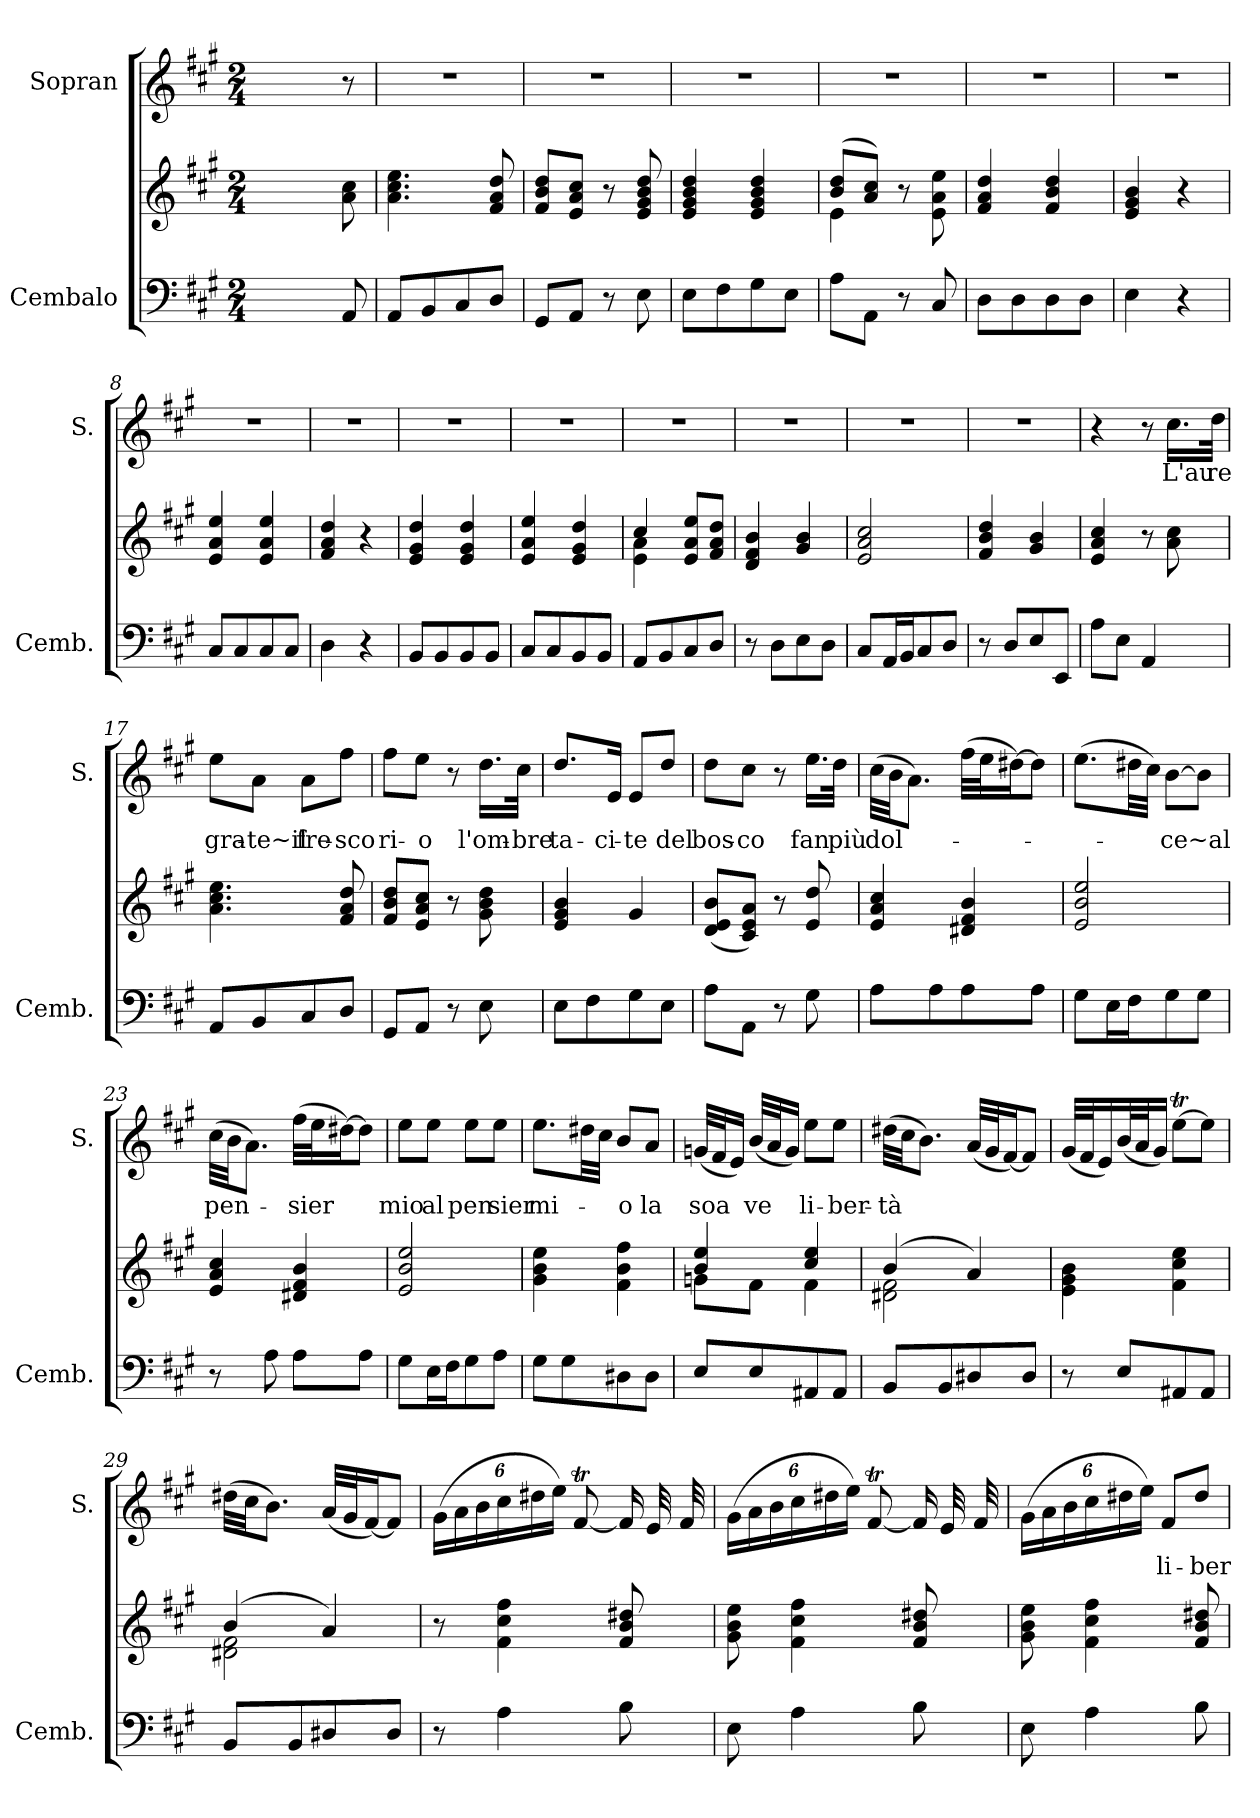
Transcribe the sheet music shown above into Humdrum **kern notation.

**kern	**kern	**kern	**text
*part2	*part2	*part1	*part1
*staff3	*staff2	*staff1	*staff1
*I"Cembalo	*	*I"Sopran	*
*I'Cemb.	*	*I'S.	*
*clefF4	*clefG2	*clefG2	*
*k[f#c#g#]	*k[f#c#g#]	*k[f#c#g#]	*
*M2/4	*M2/4	*M2/4	*
=1	=1	=1	=1
4ryy	4.ryy	4.ryy	.
8ryy	.	.	.
8AA/	8a\ 8cc#\	8r	.
=2	=2	=2	=2
8AA/L	4.a\ 4.cc#\ 4.ee\	2r	.
8BB/	.	.	.
8C#/	.	.	.
8D/J	8f#/ 8a/ 8dd/	.	.
=3	=3	=3	=3
8GG#/L	8f#/ 8b/ 8dd/L	2r	.
8AA/J	8e/ 8a/ 8cc#/J	.	.
8r	8r	.	.
8E\	8e/ 8g#/ 8b/ 8dd/	.	.
=4	=4	=4	=4
8E\L	4e/ 4g#/ 4b/ 4dd/	2r	.
8F#\	.	.	.
8G#\	4e/ 4g#/ 4b/ 4dd/	.	.
8E\J	.	.	.
=5	=5	=5	=5
*	*^	*	*
8A\L	(8b/ 8dd/L	4e\	2r	.
8AA\J	8a/ 8cc#/J)	.	.	.
8r	8r	4ryy	.	.
8C#/	8e\ 8a\ 8ee\	.	.	.
*	*v	*v	*	*
=6	=6	=6	=6
8D\L	4f#/ 4a/ 4dd/	2r	.
8D\	.	.	.
8D\	4f#/ 4b/ 4dd/	.	.
8D\J	.	.	.
=7	=7	=7	=7
4E\	4e/ 4g#/ 4b/	2r	.
4r	4r	.	.
!!LO:LB:g=z
=8	=8	=8	=8
8C#/L	4e/ 4a/ 4ee/	2r	.
8C#/	.	.	.
8C#/	4e/ 4a/ 4ee/	.	.
8C#/J	.	.	.
=9	=9	=9	=9
4D\	4f#/ 4a/ 4dd/	2r	.
4r	4r	.	.
=10	=10	=10	=10
8BB/L	4e/ 4g#/ 4dd/	2r	.
8BB/	.	.	.
8BB/	4e/ 4g#/ 4dd/	.	.
8BB/J	.	.	.
=11	=11	=11	=11
8C#/L	4e/ 4a/ 4ee/	2r	.
8C#/	.	.	.
8BB/	4e/ 4g#/ 4dd/	.	.
8BB/J	.	.	.
=12	=12	=12	=12
*	*^	*	*
8AA/L	4cc#/	4e\ 4a\	2r	.
8BB/	.	.	.	.
8C#/	8e/ 8a/ 8ee/L	4ryy	.	.
8D/J	8f#/ 8a/ 8dd/J	.	.	.
*	*v	*v	*	*
=13	=13	=13	=13
8r	4d/ 4f#/ 4b/	2r	.
8D\L	.	.	.
8E\	4g#/ 4b/	.	.
8D\J	.	.	.
=14	=14	=14	=14
8C#/L	2e/ 2a/ 2cc#/	2r	.
16AA/L	.	.	.
16BB/J	.	.	.
8C#/	.	.	.
8D/J	.	.	.
!!LO:LB:g=z
=15	=15	=15	=15
8r	4f#/ 4b/ 4dd/	2r	.
8D/L	.	.	.
8E/	4g#/ 4b/	.	.
8EE/J	.	.	.
=16	=16	=16	=16
8A\L	4e/ 4a/ 4cc#/	4r	.
8E\J	.	.	.
4AA/	8r	8r	.
!	!	!	!LO:LY:b
.	8a\ 8cc#\	16.cc#\LL	L'au
!	!	!	!LO:LY:b
.	.	32dd\JJk	-re
=17	=17	=17	=17
!	!	!	!LO:LY:b
8AA/L	4.a\ 4.cc#\ 4.ee\	8ee\L	gra-
!	!	!	!LO:LY:b
8BB/	.	8a\J	-te~il
!	!	!	!LO:LY:b
8C#/	.	8a\L	fre-
!	!	!	!LO:LY:b
8D/J	8f#/ 8a/ 8dd/	8ff#\J	-sco
=18	=18	=18	=18
!	!	!	!LO:LY:b
8GG#/L	8f#/ 8b/ 8dd/L	8ff#\L	ri-
!	!	!	!LO:LY:b
8AA/J	8e/ 8a/ 8cc#/J	8ee\J	-o
8r	8r	8r	.
!	!	!	!LO:LY:b
8E\	8g#\ 8b\ 8dd\	16.dd\LL	l'om-
!	!	!	!LO:LY:b
.	.	32cc#\JJk	-bre
=19	=19	=19	=19
!	!	!	!LO:LY:b
8E\L	4e/ 4g#/ 4b/	8.dd/L	ta-
8F#\	.	.	.
!	!	!	!LO:LY:b
.	.	16e/Jk	-ci-
!	!	!	!LO:LY:b
8G#\	4g#/	8e/L	-te
!	!	!	!LO:LY:b
8E\J	.	8dd/J	del
!!LO:LB:g=z
=20	=20	=20	=20
!	!	!	!LO:LY:b
8A\L	(8d/ 8e/ 8b/L	8dd\L	bos-
!	!	!	!LO:LY:b
8AA\J	8c#/ 8e/ 8a/J)	8cc#\J	-co
8r	8r	8r	.
!	!	!	!LO:LY:b
8G#\	8e/ 8dd/	16.ee\LL	fan
!	!	!	!LO:LY:b
.	.	32dd\JJk	più
=21	=21	=21	=21
!	!	!	!LO:LY:b
8A\L	4e/ 4a/ 4cc#/	(32cc#\LLL	dol-
.	.	32b\JJ	.
.	.	8.a\J)	.
8A\	.	.	.
8A\	4d#X/ 4f#/ 4b/	(32ff#\LLL	.
.	.	32ee\J	.
.	.	[16dd#X\J)	.
8A\J	.	8dd#\J]	.
=22	=22	=22	=22
8G#\L	2e/ 2b/ 2ee/	(8.ee\L	.
16E\L	.	.	.
16F#\J	.	32dd#X\LL	.
.	.	32cc#\JJJ)	.
!	!	!	!LO:LY:b
8G#\	.	[8b\L	-ce~al
8G#\J	.	8b\J]	.
=23	=23	=23	=23
!	!	!	!LO:LY:b
8r	4e/ 4a/ 4cc#/	(32cc#\LLL	pen-
.	.	32b\JJ	.
.	.	8.a\J)	.
8A\	.	.	.
!	!	!	!LO:LY:b
8A\L	4d#X/ 4f#/ 4b/	(32ff#\LLL	-sier
.	.	32ee\J	.
.	.	[16dd#X\J)	.
8A\J	.	8dd#\J]	.
=24	=24	=24	=24
!	!	!	!LO:LY:b
8G#\L	2e/ 2b/ 2ee/	8ee\L	mio
!	!	!	!LO:LY:b
16E\L	.	8ee\J	al
16F#\J	.	.	.
!	!	!	!LO:LY:b
8G#\	.	8ee\L	pen
!	!	!	!LO:LY:b
8A\J	.	8ee\J	sier
!!LO:PB:g=z
=25	=25	=25	=25
!	!	!	!LO:LY:b
8G#\L	4g#\ 4b\ 4ee\	8.ee\L	mi-
8G#\	.	.	.
.	.	32dd#X\LL	.
.	.	32cc#\JJJ	.
!	!	!	!LO:LY:b
8D#X\	4f#\ 4b\ 4ff#\	8b/L	-o
!	!	!	!LO:LY:b
8D#\J	.	8a/J	la
=26	=26	=26	=26
*	*^	*	*
!	!	!	!	!LO:LY:b
8E/L	4b/ 4ee/	8gn\L	(32gn/LLL	soa
.	.	.	32f#/J	.
.	.	.	16e/JJ)	.
!	!	!	!	!LO:LY:b
8E/	.	8f#\J	(32b/LLL	ve
.	.	.	32a/J	.
.	.	.	16g/JJ)	.
!	!	!	!	!LO:LY:b
8AA#X/	4cc#/ 4ee/	4f#\	8ee\L	li-
!	!	!	!	!LO:LY:b
8AA#/J	.	.	8ee\J	-ber-
=27	=27	=27	=27	=27
!	!	!	!	!LO:LY:b
8BB/L	(4b/	2d#X\ 2f#\	(32dd#X\LLL	-tà
.	.	.	32cc#\JJ	.
.	.	.	8.b\J)	.
8BB/	.	.	.	.
8D#X/	4a/)	.	(32a/LLL	.
.	.	.	32g#/J	.
.	.	.	[16f#/J)	.
8D#/J	.	.	8f#/J]	.
*	*v	*v	*	*
=28	=28	=28	=28
8r	4e\ 4g#\ 4b\	(32g#/LLL	.
.	.	32f#/J	.
.	.	16e/)	.
8E/L	.	(32b/L	.
.	.	32a/J	.
.	.	16g#/JJ)	.
8AA#X/	4f#\ 4cc#\ 4ee\	[8eeT\L	.
8AA#/J	.	8ee\J]	.
!!LO:LB:g=z
=29	=29	=29	=29
*	*^	*	*
8BB/L	(4b/	2d#X\ 2f#\	(32dd#X\LLL	.
.	.	.	32cc#\JJ	.
.	.	.	8.b\J)	.
8BB/	.	.	.	.
8D#X/	4a/)	.	(32a/LLL	.
.	.	.	32g#/J	.
.	.	.	[16f#/J)	.
8D#/J	.	.	8f#/J]	.
*	*v	*v	*	*
=30	=30	=30	=30
*	*	*Xbrackettup	*
8r	8r	(24g#\LL	.
.	.	24a\	.
.	.	24b\	.
4A\	4f#\ 4cc#\ 4ff#\	24cc#\	.
.	.	24dd#X\	.
.	.	24ee\JJ)	.
.	.	[8f#T/	.
8B\	8f#/ 8b/ 8dd#X/	16f#/LL]	.
.	.	32e/LL	.
.	.	32f#/JJJ	.
=31	=31	=31	=31
8E\	8g#\ 8b\ 8ee\	(24g#\LL	.
.	.	24a\	.
.	.	24b\	.
4A\	4f#\ 4cc#\ 4ff#\	24cc#\	.
.	.	24dd#X\	.
.	.	24ee\JJ)	.
.	.	[8f#T/	.
8B\	8f#/ 8b/ 8dd#X/	16f#/LL]	.
.	.	32e/LL	.
.	.	32f#/JJJ	.
=32	=32	=32	=32
8E\	8g#\ 8b\ 8ee\	(24g#\LL	.
.	.	24a\	.
.	.	24b\	.
4A\	4f#\ 4cc#\ 4ff#\	24cc#\	.
.	.	24dd#X\	.
.	.	24ee\JJ)	.
!	!	!	!LO:LY:b
.	.	8f#/L	li-
!	!	!	!LO:LY:b
8B\	8f#/ 8b/ 8dd#X/	8dd#/J	-ber-
=	=	=	=
*-	*-	*-	*-
